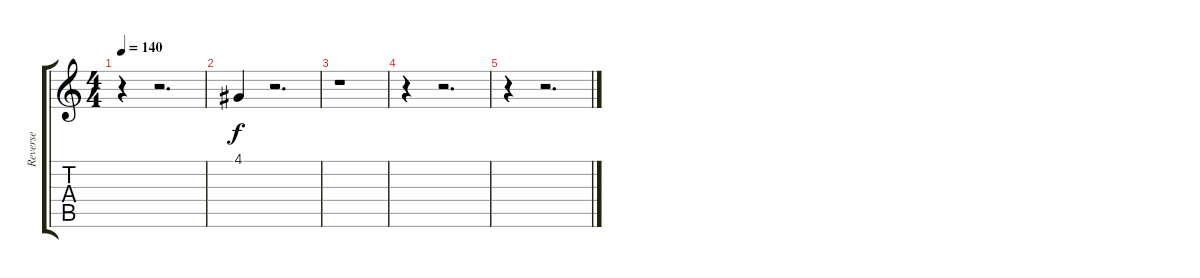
\track ("Reverse" "Reverse") {instrument reversecymbal}
\staff {score tabs}
\tuning (E4 B3 G3 D3 A2 E2) {hide}
\ts (4 4)
\tempo 140
\clef g2
\ks c
r.4{dy f} r.2{d} |
4.1.4 r.2{d} |
r.1 |
r.4 r.2{d} |
r.4 r.2{d}
